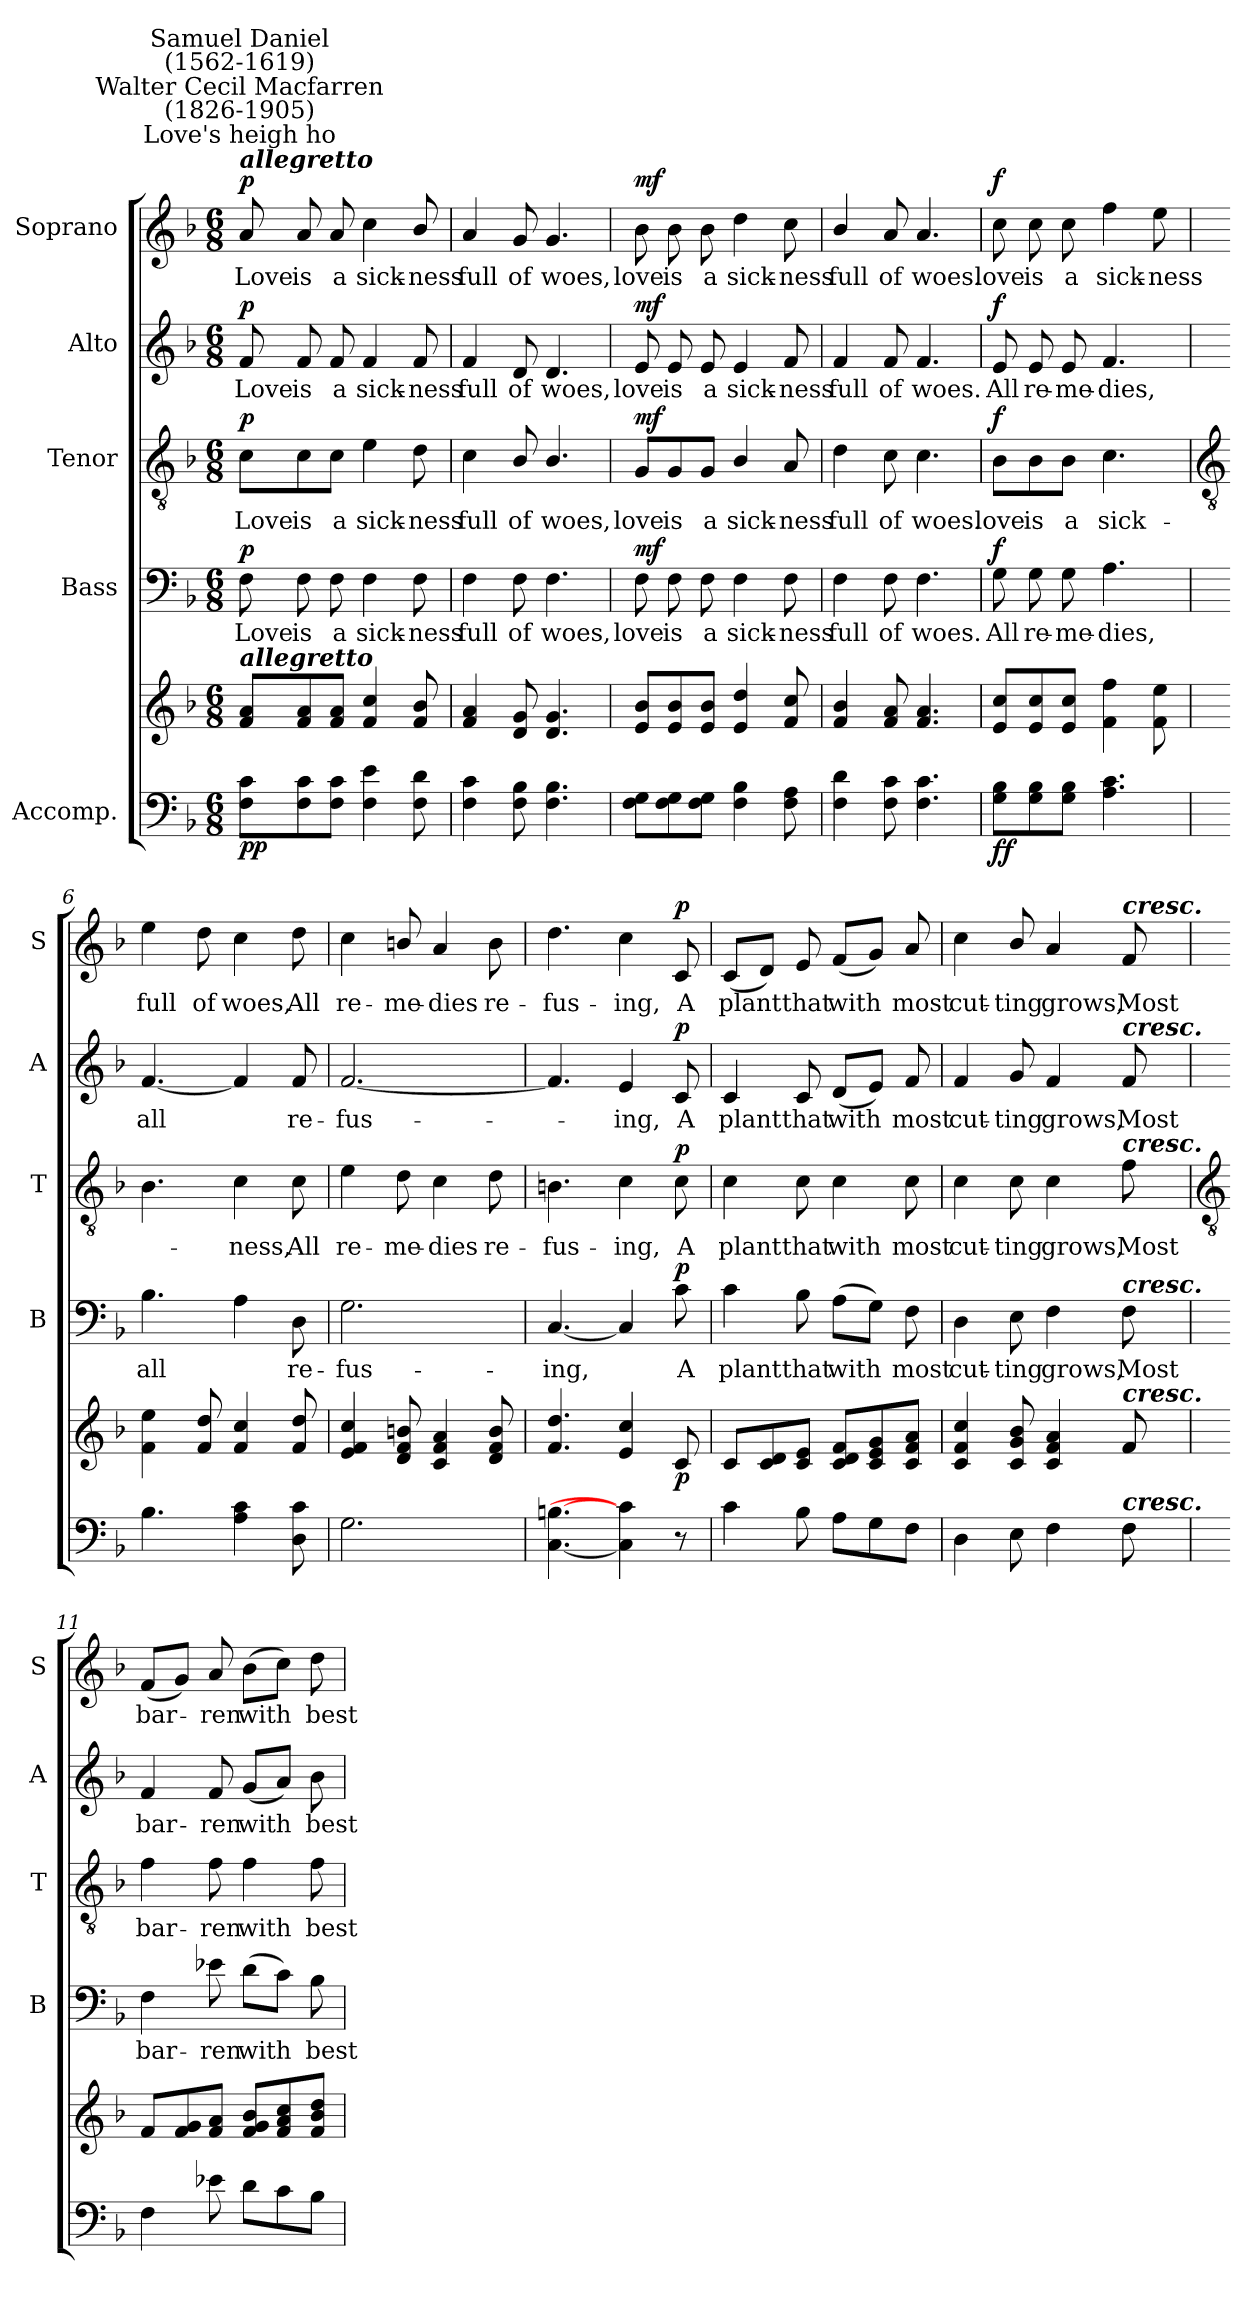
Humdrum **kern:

**kern	**kern	**dynam	**kern	**text	**dynam	**kern	**text	**dynam	**kern	**text	**dynam	**kern	**text	**dynam
*part5	*part5	*part5	*part4	*part4	*part4	*part3	*part3	*part3	*part2	*part2	*part2	*part1	*part1	*part1
*staff6	*staff5	*staff5/6	*staff4	*staff4	*staff4	*staff3	*staff3	*staff3	*staff2	*staff2	*staff2	*staff1	*staff1	*staff1
*I"Accomp.	*	*	*I"Bass	*	*	*I"Tenor	*	*	*I"Alto	*	*	*I"Soprano	*	*
*	*	*	*I'B	*	*	*I'T	*	*	*I'A	*	*	*I'S	*	*
*clefF4	*clefG2	*	*clefF4	*	*	*clefGv2	*	*	*clefG2	*	*	*clefG2	*	*
*k[b-]	*k[b-]	*	*k[b-]	*	*	*k[b-]	*	*	*k[b-]	*	*	*k[b-]	*	*
*F:	*F:	*	*F:	*	*	*F:	*	*	*F:	*	*	*F:	*	*
*M6/8	*M6/8	*	*M6/8	*	*	*M6/8	*	*	*M6/8	*	*	*M6/8	*	*
*MM96	*MM96	*	*MM96	*	*	*MM96	*	*	*MM96	*	*	*MM96	*	*
=1	=1	=1	=1	=1	=1	=1	=1	=1	=1	=1	=1	=1	=1	=1
!	!	!	!	!	!	!	!	!	!	!	!	!LO:TX:a:Bi:t=allegretto	!	!
!	!	!	!	!	!	!	!	!	!	!	!	!LO:TX:a:cj:t=Love's heigh ho	!	!
!	!	!	!	!	!	!	!	!	!	!	!	!LO:TX:a:cj:t=Walter Cecil Macfarren\n(1826-1905)	!	!
!	!	!	!	!	!	!	!	!	!	!	!	!LO:TX:a:cj:t=Samuel Daniel\n(1562-1619)	!	!
!	!LO:TX:a:Bi:t=allegretto	!	!	!	!	!	!	!	!	!	!	!	!	!
!	!	!LO:DY:b=2	!	!LO:LY:b	!	!	!LO:LY:b	!	!	!LO:LY:b	!	!	!LO:LY:b	!
!	!	!LO:DY:n=1:b	!	!	!LO:DY:b	!	!	!LO:DY:b	!	!	!LO:DY:b	!	!	!LO:DY:b
8F 8cL	8f 8aL	p p	8F	Love	p	8c\L	Love	p	8f	Love	p	8a	Love	p
!	!	!	!	!LO:LY:b	!	!	!LO:LY:b	!	!	!LO:LY:b	!	!	!LO:LY:b	!
8F 8c	8f 8a	.	8F	is	.	8c\	is	.	8f	is	.	8a	is	.
!	!	!	!	!LO:LY:b	!	!	!LO:LY:b	!	!	!LO:LY:b	!	!	!LO:LY:b	!
8F 8cJ	8f 8aJ	.	8F	a	.	8c\J	a	.	8f	a	.	8a	a	.
!	!	!	!	!LO:LY:b	!	!	!LO:LY:b	!	!	!LO:LY:b	!	!	!LO:LY:b	!
4F 4e	4f 4cc	.	4F	sick-	.	4e	sick-	.	4f	sick-	.	4cc	sick-	.
!	!	!	!	!LO:LY:b	!	!	!LO:LY:b	!	!	!LO:LY:b	!	!	!LO:LY:b	!
8F 8d	8f/ 8b-/	.	8F	-ness	.	8d	-ness	.	8f	-ness	.	8b-/	-ness	.
=2	=2	=2	=2	=2	=2	=2	=2	=2	=2	=2	=2	=2	=2	=2
!	!	!	!	!LO:LY:b	!	!	!LO:LY:b	!	!	!LO:LY:b	!	!	!LO:LY:b	!
4F 4c	4f 4a	.	4F	full	.	4c	full	.	4f	full	.	4a	full	.
!	!	!	!	!LO:LY:b	!	!	!LO:LY:b	!	!	!LO:LY:b	!	!	!LO:LY:b	!
8F 8B-	8d 8g	.	8F	of	.	8B-/	of	.	8d	of	.	8g	of	.
!	!	!	!	!LO:LY:b	!	!	!LO:LY:b	!	!	!LO:LY:b	!	!	!LO:LY:b	!
4.F 4.B-	4.d 4.g	.	4.F	woes,	.	4.B-/	woes,	.	4.d	woes,	.	4.g	woes,	.
=3	=3	=3	=3	=3	=3	=3	=3	=3	=3	=3	=3	=3	=3	=3
!	!	!LO:DY:b=2	!	!LO:LY:b	!	!	!LO:LY:b	!	!	!LO:LY:b	!	!	!LO:LY:b	!
!	!	!LO:DY:n=1:b	!	!	!LO:DY:b	!	!	!LO:DY:b	!	!	!LO:DY:b	!	!	!LO:DY:b
8F 8GL	8e 8b-L	mf mf	8F	love	mf	8G/L	love	mf	8e	love	mf	8b-	love	mf
!	!	!	!	!LO:LY:b	!	!	!LO:LY:b	!	!	!LO:LY:b	!	!	!LO:LY:b	!
8F 8G	8e 8b-	.	8F	is	.	8G/	is	.	8e	is	.	8b-	is	.
!	!	!	!	!LO:LY:b	!	!	!LO:LY:b	!	!	!LO:LY:b	!	!	!LO:LY:b	!
8F 8GJ	8e 8b-J	.	8F	a	.	8G/J	a	.	8e	a	.	8b-	a	.
!	!	!	!	!LO:LY:b	!	!	!LO:LY:b	!	!	!LO:LY:b	!	!	!LO:LY:b	!
4F 4B-	4e 4dd	.	4F	sick-	.	4B-/	sick-	.	4e	sick-	.	4dd	sick-	.
!	!	!	!	!LO:LY:b	!	!	!LO:LY:b	!	!	!LO:LY:b	!	!	!LO:LY:b	!
8F 8A	8f 8cc	.	8F	-ness	.	8A	-ness	.	8f	-ness	.	8cc	-ness	.
=4	=4	=4	=4	=4	=4	=4	=4	=4	=4	=4	=4	=4	=4	=4
!	!	!	!	!LO:LY:b	!	!	!LO:LY:b	!	!	!LO:LY:b	!	!	!LO:LY:b	!
4F 4d	4f/ 4b-/	.	4F	full	.	4d	full	.	4f	full	.	4b-/	full	.
!	!	!	!	!LO:LY:b	!	!	!LO:LY:b	!	!	!LO:LY:b	!	!	!LO:LY:b	!
8F 8c	8f 8a	.	8F	of	.	8c	of	.	8f	of	.	8a	of	.
!	!	!	!	!LO:LY:b	!	!	!LO:LY:b	!	!	!LO:LY:b	!	!	!LO:LY:b	!
4.F 4.c	4.f 4.a	.	4.F	woes.	.	4.c	woes.	.	4.f	woes.	.	4.a	woes.	.
=5	=5	=5	=5	=5	=5	=5	=5	=5	=5	=5	=5	=5	=5	=5
!	!	!LO:DY:b=2	!	!LO:LY:b	!	!	!LO:LY:b	!	!	!LO:LY:b	!	!	!LO:LY:b	!
!	!	!LO:DY:n=1:b	!	!	!LO:DY:b	!	!	!LO:DY:b	!	!	!LO:DY:b	!	!	!LO:DY:b
8G 8B-L	8e 8ccL	f f	8G	All	f	8B-\L	love	f	8e	All	f	8cc	love	f
!	!	!	!	!LO:LY:b	!	!	!LO:LY:b	!	!	!LO:LY:b	!	!	!LO:LY:b	!
8G 8B-	8e 8cc	.	8G	re-	.	8B-\	is	.	8e	re-	.	8cc	is	.
!	!	!	!	!LO:LY:b	!	!	!LO:LY:b	!	!	!LO:LY:b	!	!	!LO:LY:b	!
8G 8B-J	8e 8ccJ	.	8G	-me-	.	8B-\J	a	.	8e	-me-	.	8cc	a	.
!	!	!	!	!LO:LY:b	!	!	!LO:LY:b	!	!	!LO:LY:b	!	!	!LO:LY:b	!
4.A 4.c	4f 4ff	.	4.A	-dies,	.	4.c	sick-	.	4.f	-dies,	.	4ff	sick-	.
!	!	!	!	!	!	!	!	!	!	!	!	!	!LO:LY:b	!
.	8f 8ee	.	.	.	.	.	.	.	.	.	.	8ee	-ness	.
!!LO:LB:g=z
=6	=6	=6	=6	=6	=6	=6	=6	=6	=6	=6	=6	=6	=6	=6
*	*	*	*	*	*	*clefGv2	*	*	*	*	*	*	*	*
!	!	!	!	!LO:LY:b	!	!	!	!	!	!LO:LY:b	!	!	!LO:LY:b	!
4.B-	4f 4ee	.	4.B-	all	.	4.B-	.	.	[4.f	all	.	4ee	full	.
!	!	!	!	!	!	!	!	!	!	!	!	!	!LO:LY:b	!
.	8f 8dd	.	.	.	.	.	.	.	.	.	.	8dd	of	.
!	!	!	!	!	!	!	!LO:LY:b	!	!	!	!	!	!LO:LY:b	!
4A 4c	4f 4cc	.	4A	.	.	4c	ness,	.	4f]	.	.	4cc	woes,	.
!	!	!	!	!LO:LY:b	!	!	!LO:LY:b	!	!	!LO:LY:b	!	!	!LO:LY:b	!
8D 8c	8f 8dd	.	8D	re-	.	8c	All	.	8f	re-	.	8dd	All	.
=7	=7	=7	=7	=7	=7	=7	=7	=7	=7	=7	=7	=7	=7	=7
!	!	!	!	!LO:LY:b	!	!	!LO:LY:b	!	!	!LO:LY:b	!	!	!LO:LY:b	!
2.G	4e 4f 4cc	.	2.G	-fus-	.	4e	re-	.	[2.f	-fus-	.	4cc	re-	.
!	!	!	!	!	!	!	!LO:LY:b	!	!	!	!	!	!LO:LY:b	!
.	8d/ 8f/ 8bn/	.	.	.	.	8d	-me-	.	.	.	.	8bn/	-me-	.
!	!	!	!	!	!	!	!LO:LY:b	!	!	!	!	!	!LO:LY:b	!
.	4c 4f 4a	.	.	.	.	4c	-dies	.	.	.	.	4a	-dies	.
!	!	!	!	!	!	!	!LO:LY:b	!	!	!	!	!	!LO:LY:b	!
.	8d 8f 8b	.	.	.	.	8d	re-	.	.	.	.	8b	re-	.
=8	=8	=8	=8	=8	=8	=8	=8	=8	=8	=8	=8	=8	=8	=8
!	!	!	!	!LO:LY:b	!	!	!LO:LY:b	!	!	!	!	!	!LO:LY:b	!
[4.C [4.Bn	4.f 4.dd	.	[4.C	-ing,	.	4.Bn	-fus-	.	4.f]	.	.	4.dd	-fus-	.
!	!	!	!	!	!	!	!LO:LY:b	!	!	!LO:LY:b	!	!	!LO:LY:b	!
4C] 4c]	4e 4cc	.	4C]	.	.	4c	-ing,	.	4e	ing,	.	4cc	-ing,	.
!	!	!LO:DY:b	!	!LO:LY:b	!LO:DY:b	!	!LO:LY:b	!LO:DY:b	!	!LO:LY:b	!LO:DY:b	!	!LO:LY:b	!LO:DY:b
8r	8c	p	8c	A	p	8c	A	p	8c	A	p	8c	A	p
=9	=9	=9	=9	=9	=9	=9	=9	=9	=9	=9	=9	=9	=9	=9
!	!	!	!	!LO:LY:b	!	!	!LO:LY:b	!	!	!LO:LY:b	!	!	!LO:LY:b	!
4c	8cL	.	4c	plant	.	4c	plant	.	4c	plant	.	(<8cL	plant	.
.	8c 8d	.	.	.	.	.	.	.	.	.	.	8dJ)	.	.
!	!	!	!	!LO:LY:b	!	!	!LO:LY:b	!	!	!LO:LY:b	!	!	!LO:LY:b	!
8B-	8c 8eJ	.	8B-	that	.	8c	that	.	8c	that	.	8e	that	.
!	!	!	!	!LO:LY:b	!	!	!LO:LY:b	!	!	!LO:LY:b	!	!	!LO:LY:b	!
8AL	8c 8d 8fL	.	(>8AL	with	.	4c	with	.	(<8dL	with	.	(<8fL	with	.
8G	8c 8e 8g	.	8GJ)	.	.	.	.	.	8eJ)	.	.	8gJ)	.	.
!	!	!	!	!LO:LY:b	!	!	!LO:LY:b	!	!	!LO:LY:b	!	!	!LO:LY:b	!
8FJ	8c 8f 8aJ	.	8F	most	.	8c	most	.	8f	most	.	8a	most	.
=10	=10	=10	=10	=10	=10	=10	=10	=10	=10	=10	=10	=10	=10	=10
!	!	!	!	!LO:LY:b	!	!	!LO:LY:b	!	!	!LO:LY:b	!	!	!LO:LY:b	!
4D	4c 4f 4cc	.	4D	cut-	.	4c	cut-	.	4f	cut-	.	4cc	cut-	.
!	!	!	!	!LO:LY:b	!	!	!LO:LY:b	!	!	!LO:LY:b	!	!	!LO:LY:b	!
8E	8c/ 8g/ 8b-/	.	8E	-ting	.	8c	-ting	.	8g	-ting	.	8b-/	-ting	.
!	!	!	!	!LO:LY:b	!	!	!LO:LY:b	!	!	!LO:LY:b	!	!	!LO:LY:b	!
4F	4c 4f 4a	.	4F	grows,	.	4c	grows,	.	4f	grows,	.	4a	grows,	.
!	!	!	!	!	!	!	!	!	!	!	!	!LO:TX:a:Bi:t=cresc.	!	!
!	!	!	!	!	!	!	!	!	!LO:TX:a:Bi:t=cresc.	!	!	!	!	!
!	!	!	!	!	!	!LO:TX:a:Bi:t=cresc.	!	!	!	!	!	!	!	!
!	!	!	!LO:TX:a:Bi:t=cresc.	!	!	!	!	!	!	!	!	!	!	!
!	!LO:TX:a:Bi:t=cresc.	!	!	!	!	!	!	!	!	!	!	!	!	!
!LO:TX:a:Bi:t=cresc.	!	!	!	!	!	!	!	!	!	!	!	!	!	!
!	!	!	!	!LO:LY:b	!	!	!LO:LY:b	!	!	!LO:LY:b	!	!	!LO:LY:b	!
8F	8f	.	8F	Most	.	8f	Most	.	8f	Most	.	8f	Most	.
!!LO:LB:g=z
=11	=11	=11	=11	=11	=11	=11	=11	=11	=11	=11	=11	=11	=11	=11
*	*	*	*	*	*	*clefGv2	*	*	*	*	*	*	*	*
!	!	!	!	!LO:LY:b	!	!	!LO:LY:b	!	!	!LO:LY:b	!	!	!LO:LY:b	!
4F	8fL	.	4F	bar-	.	4f	bar-	.	4f	bar-	.	(<8fL	bar-	.
.	8f 8g	.	.	.	.	.	.	.	.	.	.	8gJ)	.	.
!	!	!	!	!LO:LY:b	!	!	!LO:LY:b	!	!	!LO:LY:b	!	!	!LO:LY:b	!
8e-X	8f 8aJ	.	8e-X	-ren	.	8f	-ren	.	8f	-ren	.	8a	ren	.
!	!	!	!	!LO:LY:b	!	!	!LO:LY:b	!	!	!LO:LY:b	!	!	!LO:LY:b	!
8dL	8f 8g 8b-L	.	(>8dL	with	.	4f	with	.	(<8gL	with	.	(>8b-L	with	.
8c	8f 8a 8cc	.	8cJ)	.	.	.	.	.	8aJ)	.	.	8ccJ)	.	.
!	!	!	!	!LO:LY:b	!	!	!LO:LY:b	!	!	!LO:LY:b	!	!	!LO:LY:b	!
8B-J	8f 8b- 8ddJ	.	8B-	best	.	8f	best	.	8b-	best	.	8dd	best	.
=	=	=	=	=	=	=	=	=	=	=	=	=	=	=
*-	*-	*-	*-	*-	*-	*-	*-	*-	*-	*-	*-	*-	*-	*-
